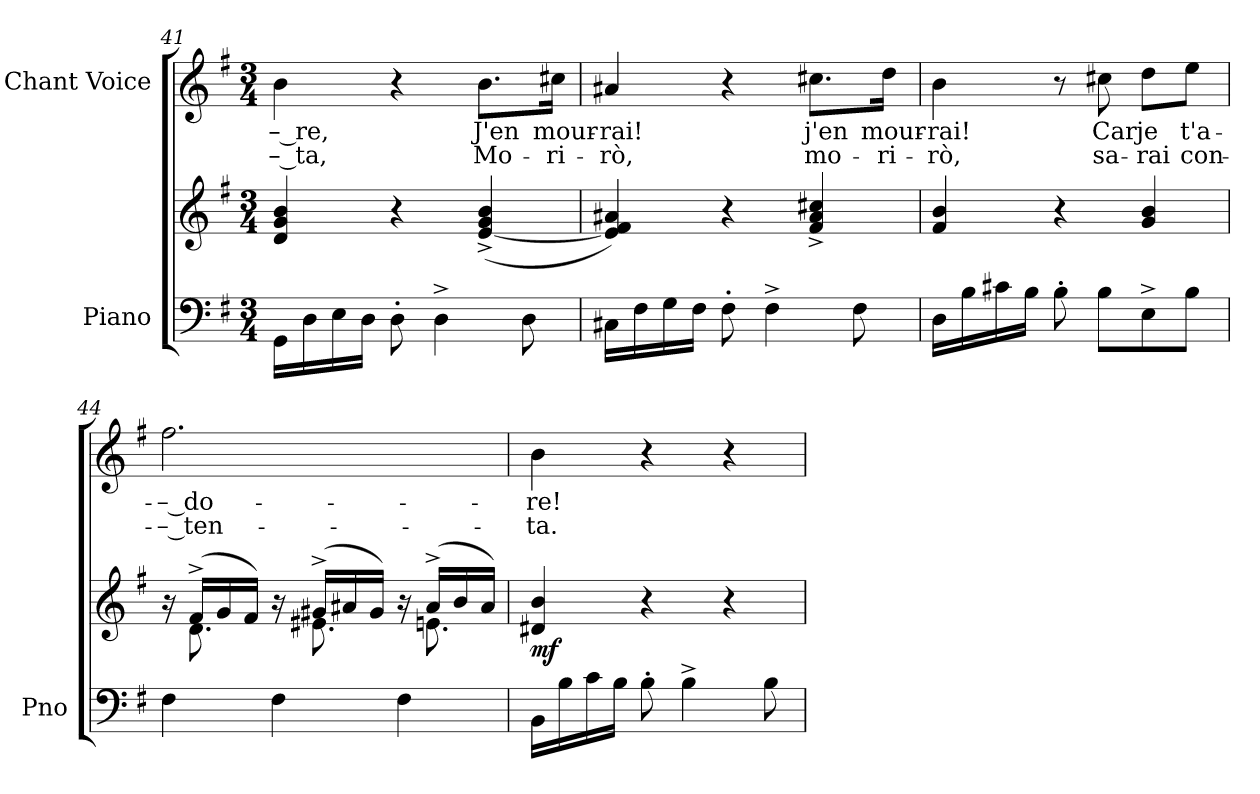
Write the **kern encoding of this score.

**kern	**kern	**dynam	**kern	**text	**text
*part2	*part2	*part2	*part1	*part1	*part1
*staff3	*staff2	*staff2/3	*staff1	*staff1	*staff1
*I"Piano	*	*	*I"Chant Voice	*	*
*I'Pno	*	*	*	*	*
!!LO:PB:g=z
*clefF4	*clefG2	*	*clefG2	*	*
*k[f#]	*k[f#]	*	*k[f#]	*	*
*M3/4	*M3/4	*	*M3/4	*	*
=41	=41	=41	=41	=41	=41
!	!	!	!	!LO:LY:b	!LO:LY:b
16GG\LL	4d/ 4g/ 4b/	.	4b\	-– re,	-– ta,
16D\	.	.	.	.	.
16E\	.	.	.	.	.
16D\JJ	.	.	.	.	.
8D'\	4r	.	4r	.	.
4D^\	.	.	.	.	.
!	!	!	!	!LO:LY:b	!LO:LY:b
.	(>[4e/^ 4g/^ 4b/^	.	8.b\L	J'en	Mo-
8D\	.	.	.	.	.
!	!	!	!	!LO:LY:b	!LO:LY:b
.	.	.	16cc#X\Jk	mour-	-ri-
=42	=42	=42	=42	=42	=42
!	!	!	!	!LO:LY:b	!LO:LY:b
16C#X\LL	4e/] 4f#/ 4a#X/)	.	4a#X/	-rai!	-rò,
16F#\	.	.	.	.	.
16G\	.	.	.	.	.
16F#\JJ	.	.	.	.	.
8F#'\	4r	.	4r	.	.
4F#^\	.	.	.	.	.
!	!	!	!	!LO:LY:b	!LO:LY:b
.	4f#/^ 4a#/^ 4cc#X/^	.	8.cc#X\L	j'en	mo-
8F#\	.	.	.	.	.
!	!	!	!	!LO:LY:b	!LO:LY:b
.	.	.	16dd\Jk	mour-	-ri-
=43	=43	=43	=43	=43	=43
!	!	!	!	!LO:LY:b	!LO:LY:b
16D\LL	4f#/ 4b/	.	4b\	-rai!	-rò,
16B\	.	.	.	.	.
16c#X\	.	.	.	.	.
16B\JJ	.	.	.	.	.
8B'\	4r	.	8r	.	.
!	!	!	!	!LO:LY:b	!LO:LY:b
8B\L	.	.	8cc#X\	Car	sa-
!	!	!	!	!LO:LY:b	!LO:LY:b
8E^\	4g/ 4b/	.	8dd\L	je	-rai
!	!	!	!	!LO:LY:b	!LO:LY:b
8B\J	.	.	8ee\J	t'a-	con-
!!LO:LB:g=z
=44	=44	=44	=44	=44	=44
*	*^	*	*	*	*
!	!	!	!	!	!LO:LY:b	!LO:LY:b
4F#\	16r	16ryy	.	2.ff#\	-– do-	-– ten-
.	(>16f#^/LL	8.d\	.	.	.	.
.	16g/	.	.	.	.	.
.	16f#/JJ)	.	.	.	.	.
4F#\	16r	16ryy	.	.	.	.
.	(>16g#X^/LL	8.e#X\	.	.	.	.
.	16a#X/	.	.	.	.	.
.	16g#/JJ)	.	.	.	.	.
4F#\	16r	16ryy	.	.	.	.
.	(>16a#^/LL	8.en\	.	.	.	.
.	16b/	.	.	.	.	.
.	16a#/JJ)	.	.	.	.	.
*	*v	*v	*	*	*	*
=45	=45	=45	=45	=45	=45
!	!	!LO:DY:b	!	!LO:LY:b	!LO:LY:b
16BB\LL	4d#X/ 4b/	mf	4b\	-re!	-ta.
16B\	.	.	.	.	.
16c\	.	.	.	.	.
16B\JJ	.	.	.	.	.
8B'\	4r	.	4r	.	.
4B^\	.	.	.	.	.
.	4r	.	4r	.	.
8B\	.	.	.	.	.
=	=	=	=	=	=
*-	*-	*-	*-	*-	*-
